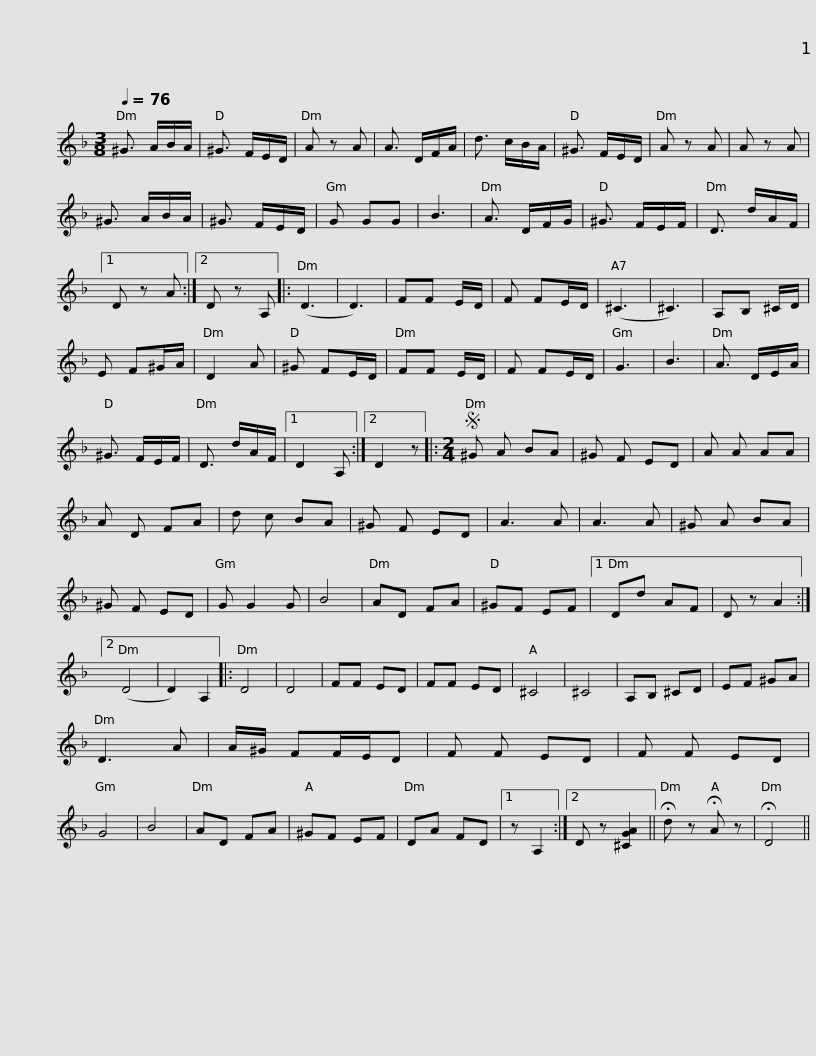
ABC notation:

X:1
L:1/8
Q:1/4=76
M:3/8
I:linebreak $
K:Dmin
V:1 treble
V:1
 ^G3/2 A/B/A/ | ^G3/2 F/E/D/ | A z A | A3/2 D/F/A/ | d3/2 c/B/A/ | %5
 ^G3/2 F/E/D/ | A z A | A z A | ^G3/2 A/B/A/ |$ ^G3/2 F/E/D/ | %10
 G GG | B3 | A3/2 D/F/G/ | ^G3/2 F/E/F/ | D3/2 d/A/F/ |1 %15
 D z A :|2 D z A, |: (D3 | D3) | FF E/D/ |$ %20
 F FE/D/ | (^C3 | ^C3) | A,B, ^C/D/ | E F^G/A/ | %25
 D2 A | ^G FE/D/ | FF E/D/ | F FE/D/ | G3 | %30
 B3 | A3/2 D/E/A/ |$ ^G3/2 F/E/F/ | D3/2 d/A/F/ |1 D2 A, :|2 %35
 D2 z |:[M:2/4]S ^G A BA | ^G F ED | A A AA | A D FA | %40
 d c BA |$ ^G F ED | A3 A | A3 A | ^G A BA | %45
 ^G F ED | G G2 G | B4 | AD FA | ^GF EF |1 %50
 Dd AF |$ D z A2 :|2 (D4 | D2) A,2 |: D4 | %55
 D4 | FF ED | FF ED | ^C4 | ^C4 | %60
 A,B, ^CD | EF ^GA | D3 A |$ A/^G/ FF/E/D | F F ED | %65
 F F ED | G4 | B4 | AD FA | ^GF EF | %70
 DA FD |1 z A,2 :|2 D z [^CGA]2 ||$ !fermata!d z !fermata!A z | !fermata!D4 || %75
